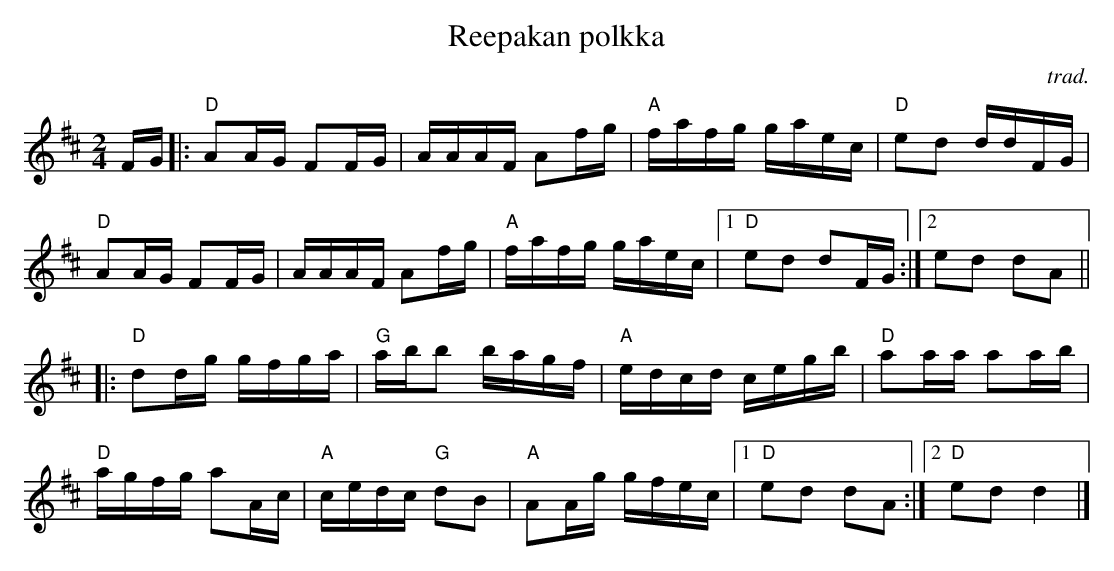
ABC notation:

X:1
T:Reepakan polkka
C:trad.
M:2/4
L:1/16
K:D
FG |: "D" A2AG F2FG | AAAF A2fg | "A" fafg gaec | "D" e2d2 ddFG |
"D" A2AG F2FG | AAAF A2fg | "A" fafg gaec |1 "D" e2d2 d2FG :|2 e2d2 d2A2 ||
|:"D" d2dg gfga | "G" abb2 bagf | "A" edcd cegb | "D" a2aa a2ab |
"D" agfg a2Ac | "A" cedc "G" d2B2 | "A" A2Ag gfec |1 "D" e2d2 d2A2 :|2 "D" e2d2 d4 |]
